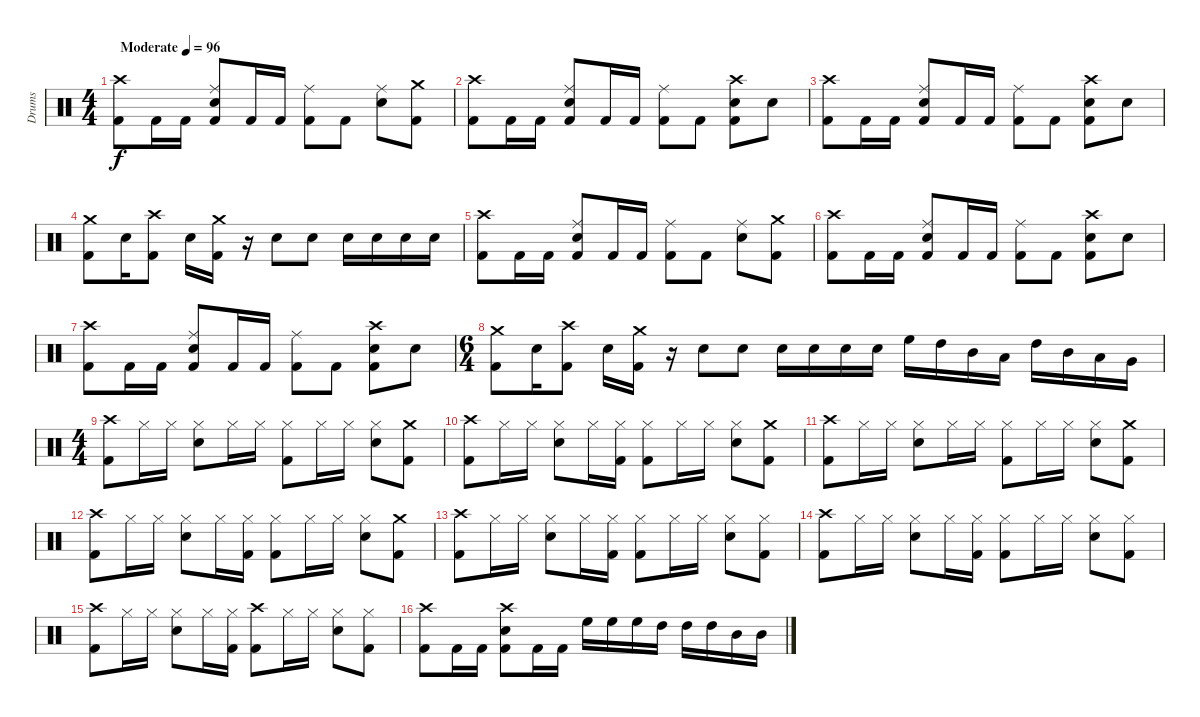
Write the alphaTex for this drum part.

\track ("Drums" "Drums") {instrument percussion}
\staff {score}
\articulation defaults
\ts (4 4)
\tempo (96 "Moderate")
\clef neutral
\ks c
("Crash high (hit)" "Kick (hit) 2").8{dy f} "Kick (hit) 2".16 "Kick (hit) 2".16 ("Ride (middle)" "Electric Snare (hit)" "Kick (hit) 2").8 "Kick (hit) 2".16 "Kick (hit) 2".16 ("Ride (middle)" "Kick (hit) 2").8 "Kick (hit) 2".8 ("Ride (middle)" "Electric Snare (hit)").8 ("Crash medium (hit)" "Kick (hit) 2").8 |
("Crash high (hit)" "Kick (hit) 2").8 "Kick (hit) 2".16 "Kick (hit) 2".16 ("Ride (middle)" "Electric Snare (hit)" "Kick (hit) 2").8 "Kick (hit) 2".16 "Kick (hit) 2".16 ("Ride (middle)" "Kick (hit) 2").8 "Kick (hit) 2".8 ("Crash high (hit)" "Electric Snare (hit)" "Kick (hit) 2").8 "Electric Snare (hit)".8 |
("Crash high (hit)" "Kick (hit) 2").8 "Kick (hit) 2".16 "Kick (hit) 2".16 ("Ride (middle)" "Electric Snare (hit)" "Kick (hit) 2").8 "Kick (hit) 2".16 "Kick (hit) 2".16 ("Ride (middle)" "Kick (hit) 2").8 "Kick (hit) 2".8 ("Crash high (hit)" "Electric Snare (hit)" "Kick (hit) 2").8 "Electric Snare (hit)".8 |
("Crash medium (hit)" "Kick (hit) 2").8 "Electric Snare (hit)".16 ("Crash high (hit)" "Kick (hit) 2").8 "Electric Snare (hit)".16 ("Crash medium (hit)" "Kick (hit) 2").16 r.16 "Electric Snare (hit)".8 "Electric Snare (hit)".8 "Electric Snare (hit)".16 "Electric Snare (hit)".16 "Electric Snare (hit)".16 "Electric Snare (hit)".16 |
("Crash high (hit)" "Kick (hit) 2").8 "Kick (hit) 2".16 "Kick (hit) 2".16 ("Ride (middle)" "Electric Snare (hit)" "Kick (hit) 2").8 "Kick (hit) 2".16 "Kick (hit) 2".16 ("Ride (middle)" "Kick (hit) 2").8 "Kick (hit) 2".8 ("Ride (middle)" "Electric Snare (hit)").8 ("Crash medium (hit)" "Kick (hit) 2").8 |
("Crash high (hit)" "Kick (hit) 2").8 "Kick (hit) 2".16 "Kick (hit) 2".16 ("Ride (middle)" "Electric Snare (hit)" "Kick (hit) 2").8 "Kick (hit) 2".16 "Kick (hit) 2".16 ("Ride (middle)" "Kick (hit) 2").8 "Kick (hit) 2".8 ("Crash high (hit)" "Electric Snare (hit)" "Kick (hit) 2").8 "Electric Snare (hit)".8 |
("Crash high (hit)" "Kick (hit) 2").8 "Kick (hit) 2".16 "Kick (hit) 2".16 ("Ride (middle)" "Electric Snare (hit)" "Kick (hit) 2").8 "Kick (hit) 2".16 "Kick (hit) 2".16 ("Ride (middle)" "Kick (hit) 2").8 "Kick (hit) 2".8 ("Crash high (hit)" "Electric Snare (hit)" "Kick (hit) 2").8 "Electric Snare (hit)".8 |
\ts (6 4)
("Crash medium (hit)" "Kick (hit) 2").8 "Electric Snare (hit)".16 ("Crash high (hit)" "Kick (hit) 2").8 "Electric Snare (hit)".16 ("Crash medium (hit)" "Kick (hit) 2").16 r.16 "Electric Snare (hit)".8 "Electric Snare (hit)".8 "Electric Snare (hit)".16 "Electric Snare (hit)".16 "Electric Snare (hit)".16 "Electric Snare (hit)".16 "High Floor Tom (hit)".16 "High Tom (hit)".16 "Mid Tom (hit)".16 "Low Tom (hit)".16 "High Tom (hit)".16 "Mid Tom (hit)".16 "Low Tom (hit)".16 "Very Low Tom (hit)".16 |
\ts (4 4)
("Crash high (hit)" "Kick (hit) 2").8 "Hi-Hat (closed)".16 "Hi-Hat (closed)".16 ("Hi-Hat (closed)" "Electric Snare (hit)").8 "Hi-Hat (closed)".16 "Hi-Hat (closed)".16 ("Hi-Hat (closed)" "Kick (hit) 2").8 "Hi-Hat (closed)".16 "Hi-Hat (closed)".16 ("Hi-Hat (closed)" "Electric Snare (hit)").8 ("Crash medium (hit)" "Kick (hit) 2").8 |
("Crash high (hit)" "Kick (hit) 2").8 "Hi-Hat (closed)".16 "Hi-Hat (closed)".16 ("Hi-Hat (closed)" "Electric Snare (hit)").8 "Hi-Hat (closed)".16 ("Hi-Hat (closed)" "Kick (hit) 2").16 ("Hi-Hat (closed)" "Kick (hit) 2").8 "Hi-Hat (closed)".16 "Hi-Hat (closed)".16 ("Hi-Hat (closed)" "Electric Snare (hit)").8 ("Crash medium (hit)" "Kick (hit) 2").8 |
("Crash high (hit)" "Kick (hit) 2").8 "Hi-Hat (closed)".16 "Hi-Hat (closed)".16 ("Hi-Hat (closed)" "Electric Snare (hit)").8 "Hi-Hat (closed)".16 "Hi-Hat (closed)".16 ("Hi-Hat (closed)" "Kick (hit) 2").8 "Hi-Hat (closed)".16 "Hi-Hat (closed)".16 ("Hi-Hat (closed)" "Electric Snare (hit)").8 ("Crash medium (hit)" "Kick (hit) 2").8 |
("Crash high (hit)" "Kick (hit) 2").8 "Hi-Hat (closed)".16 "Hi-Hat (closed)".16 ("Hi-Hat (closed)" "Electric Snare (hit)").8 "Hi-Hat (closed)".16 ("Hi-Hat (closed)" "Kick (hit) 2").16 ("Hi-Hat (closed)" "Kick (hit) 2").8 "Hi-Hat (closed)".16 "Hi-Hat (closed)".16 ("Hi-Hat (closed)" "Electric Snare (hit)").8 ("Crash medium (hit)" "Kick (hit) 2").8 |
("Crash high (hit)" "Kick (hit) 2").8 "Hi-Hat (closed)".16 "Hi-Hat (closed)".16 ("Hi-Hat (closed)" "Electric Snare (hit)").8 "Hi-Hat (closed)".16 ("Hi-Hat (closed)" "Kick (hit) 2").16 ("Hi-Hat (closed)" "Kick (hit) 2").8 "Hi-Hat (closed)".16 "Hi-Hat (closed)".16 ("Hi-Hat (closed)" "Electric Snare (hit)").8 ("Hi-Hat (closed)" "Kick (hit) 2").8 |
("Crash high (hit)" "Kick (hit) 2").8 "Hi-Hat (closed)".16 "Hi-Hat (closed)".16 ("Hi-Hat (closed)" "Electric Snare (hit)").8 "Hi-Hat (closed)".16 ("Hi-Hat (closed)" "Kick (hit) 2").16 ("Hi-Hat (closed)" "Kick (hit) 2").8 "Hi-Hat (closed)".16 "Hi-Hat (closed)".16 ("Hi-Hat (closed)" "Electric Snare (hit)").8 ("Hi-Hat (closed)" "Kick (hit) 2").8 |
("Crash high (hit)" "Kick (hit) 2").8 "Hi-Hat (closed)".16 "Hi-Hat (closed)".16 ("Hi-Hat (closed)" "Electric Snare (hit)").8 "Hi-Hat (closed)".16 ("Hi-Hat (closed)" "Kick (hit) 2").16 ("Crash high (hit)" "Kick (hit) 2").8 "Hi-Hat (closed)".16 "Hi-Hat (closed)".16 ("Hi-Hat (closed)" "Electric Snare (hit)").8 ("Hi-Hat (closed)" "Kick (hit) 2").8 |
("Crash high (hit)" "Kick (hit) 2").8 "Kick (hit) 2".16 "Kick (hit) 2".16 ("Crash high (hit)" "Electric Snare (hit)" "Kick (hit) 2").8 "Kick (hit) 2".16 "Kick (hit) 2".16 "High Floor Tom (hit)".16 "High Floor Tom (hit)".16 "High Floor Tom (hit)".16 "High Tom (hit)".16 "High Tom (hit)".16 "High Tom (hit)".16 "Mid Tom (hit)".16 "Mid Tom (hit)".16
